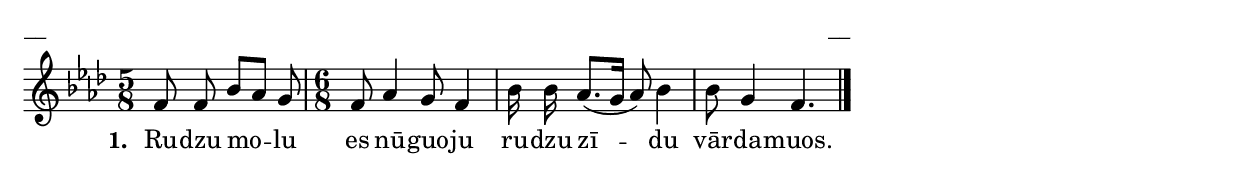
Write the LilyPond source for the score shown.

\version "2.13.18"

\paper {
line-width = 14\cm
left-margin = 0.4\cm
between-system-padding = 0.1\cm
between-system-space = 0.1\cm
}
% SBTZK, p.98
\layout {
indent = #0
ragged-last = ##f
}


voiceA = \relative c' {
\clef "treble"
\key f \minor
\time 5/8
f8 f bes [as] g | \time 6/8 f as4 g8 f4 | bes16 bes as8. ([g16] as8) bes4 | bes8 g4 f4. \bar"|."
}

lyricA = \lyricmode {
\set stanza = "1. "
Ru -- dzu mo -- lu es nū -- guo -- ju ru -- dzu zī -- du vār -- da -- muos.
}

fullScore = <<
%\new ChordNames { \chordsA }
\new Staff {
<<
\new Voice = "voiceA" { \oneVoice \autoBeamOff \voiceA }
\lyricsto "voiceA" \new Lyrics  \lyricA
%\new Voice = "voiceB" { \voiceTwo \autoBeamOff \voiceB }
>>
}
>>



\score {
\fullScore
\header { piece = "__" opus = "__" }
}
\markup { \with-color #(x11-color 'white) \sans \smaller "__" }
\score {
\unfoldRepeats
\fullScore
\midi {
\context { \Staff \remove "Staff_performer" }
\context { \Voice \consists "Staff_performer" }
}
}


